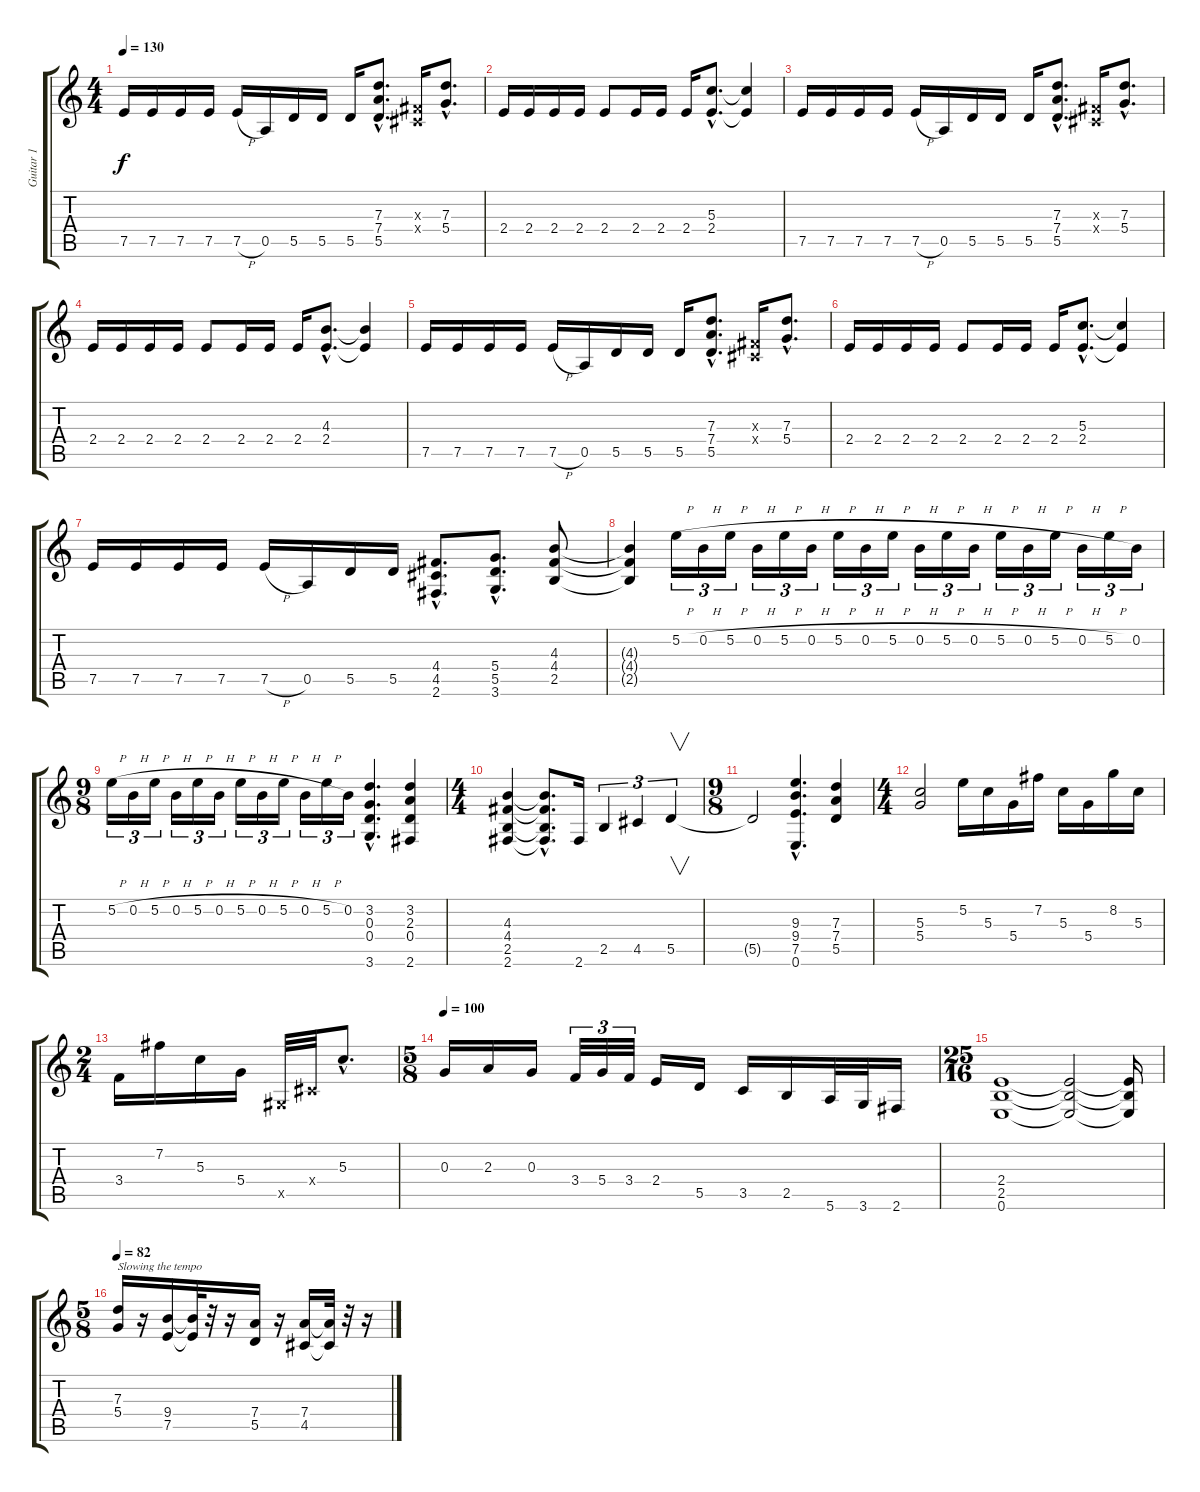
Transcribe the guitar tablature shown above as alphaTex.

\track ("Guitar 1" "Guitar 1") {instrument overdrivenguitar}
\staff {score tabs}
\tuning (E4 B3 G3 D3 A2 E2) {hide}
\ts (4 4)
\tempo 130
\clef g2
\ks c
7.5.16{dy f} 7.5.16 7.5.16 7.5.16 7.5{h}.16 0.5.16 5.5.16 5.5.16 5.5.16 (7.3{hac} 7.4{hac} 5.5{hac}).8{d} (-1.3{x} -1.4{x}).16 (7.3{hac} 5.4{hac}).8{d} |
2.4.16 2.4.16 2.4.16 2.4.16 2.4.8 2.4.16 2.4.16 2.4.16 (5.3{hac} 2.4{hac}).8{d} (5.3{t} 2.4{t}).4 |
7.5.16 7.5.16 7.5.16 7.5.16 7.5{h}.16 0.5.16 5.5.16 5.5.16 5.5.16 (7.3{hac} 7.4{hac} 5.5{hac}).8{d} (-1.3{x} -1.4{x}).16 (7.3{hac} 5.4{hac}).8{d} |
2.4.16 2.4.16 2.4.16 2.4.16 2.4.8 2.4.16 2.4.16 2.4.16 (4.3{hac} 2.4{hac}).8{d} (4.3{t} 2.4{t}).4 |
7.5.16 7.5.16 7.5.16 7.5.16 7.5{h}.16 0.5.16 5.5.16 5.5.16 5.5.16 (7.3{hac} 7.4{hac} 5.5{hac}).8{d} (-1.3{x} -1.4{x}).16 (7.3{hac} 5.4{hac}).8{d} |
2.4.16 2.4.16 2.4.16 2.4.16 2.4.8 2.4.16 2.4.16 2.4.16 (5.3{hac} 2.4{hac}).8{d} (5.3{t} 2.4{t}).4 |
7.5.16 7.5.16 7.5.16 7.5.16 7.5{h}.16 0.5.16 5.5.16 5.5.16 (4.4{hac} 4.5{hac} 2.6{hac}).8{d} (5.4{hac} 5.5{hac} 3.6{hac}).8{d} (4.3 4.4 2.5).8 |
(4.3{t} 4.4{t} 2.5{t}).4 5.2{h}.16{tu (3 2)} 0.2{h}.16{tu (3 2)} 5.2{h}.16{tu (3 2)} 0.2{h}.16{tu (3 2)} 5.2{h}.16{tu (3 2)} 0.2{h}.16{tu (3 2)} 5.2{h}.16{tu (3 2)} 0.2{h}.16{tu (3 2)} 5.2{h}.16{tu (3 2)} 0.2{h}.16{tu (3 2)} 5.2{h}.16{tu (3 2)} 0.2{h}.16{tu (3 2)} 5.2{h}.16{tu (3 2)} 0.2{h}.16{tu (3 2)} 5.2{h}.16{tu (3 2)} 0.2{h}.16{tu (3 2)} 5.2{h}.16{tu (3 2)} 0.2.16{tu (3 2)} |
\ts (9 8)
5.2{h}.16{tu (3 2)} 0.2{h}.16{tu (3 2)} 5.2{h}.16{tu (3 2)} 0.2{h}.16{tu (3 2)} 5.2{h}.16{tu (3 2)} 0.2{h}.16{tu (3 2)} 5.2{h}.16{tu (3 2)} 0.2{h}.16{tu (3 2)} 5.2{h}.16{tu (3 2)} 0.2{h}.16{tu (3 2)} 5.2{h}.16{tu (3 2)} 0.2.16{tu (3 2)} (3.2{hac} 0.3{hac} 0.4{hac} 3.6{hac}).4{d} (3.2 2.3 0.4 2.6).4 |
\ts (4 4)
(4.3 4.4 2.5 2.6).4 (4.3{hac t} 4.4{hac t} 2.5{hac t} 2.6{hac t}).8{d} 2.6.16 2.5.4{tu (3 2)} 4.5.4{tu (3 2)} 5.5.4{v tu (3 2)} |
\ts (9 8)
5.5{t}.2 (9.3{hac} 9.4{hac} 7.5{hac} 0.6{hac}).4{d} (7.3 7.4 5.5).4 |
\ts (4 4)
(5.3 5.4).2 5.2.16 5.3.16 5.4.16 7.2.16 5.3.16 5.4.16 8.2.16 5.3.16 |
\ts (2 4)
3.4.16 7.2.16 5.3.16 5.4.16 -1.5{x}.32 -1.4{x}.32 5.3{hac}.8{d} |
\ts (5 8)
\tempo 100
0.3.16 2.3.16 0.3.16 3.4.32{tu (3 2)} 5.4.32{tu (3 2)} 3.4.32{tu (3 2)} 2.4.16 5.5.16 3.5.16 2.5.16 5.6.32 3.6.32 2.6.16 |
\ts (25 16)
(2.4 2.5 0.6).1 (2.4{t} 2.5{t} 0.6{t}).2 (2.4{t} 2.5{t} 0.6{t}).16 |
\ts (5 8)
\tempo 82
(7.3 5.4).16{txt "Slowing the tempo"} r.16 (9.4 7.5).16 (9.4{t} 7.5{t}).32 r.32 r.16 (7.4 5.5).16 r.16 (7.4 4.5).16 (7.4{t} 4.5{t}).32 r.32 r.16
